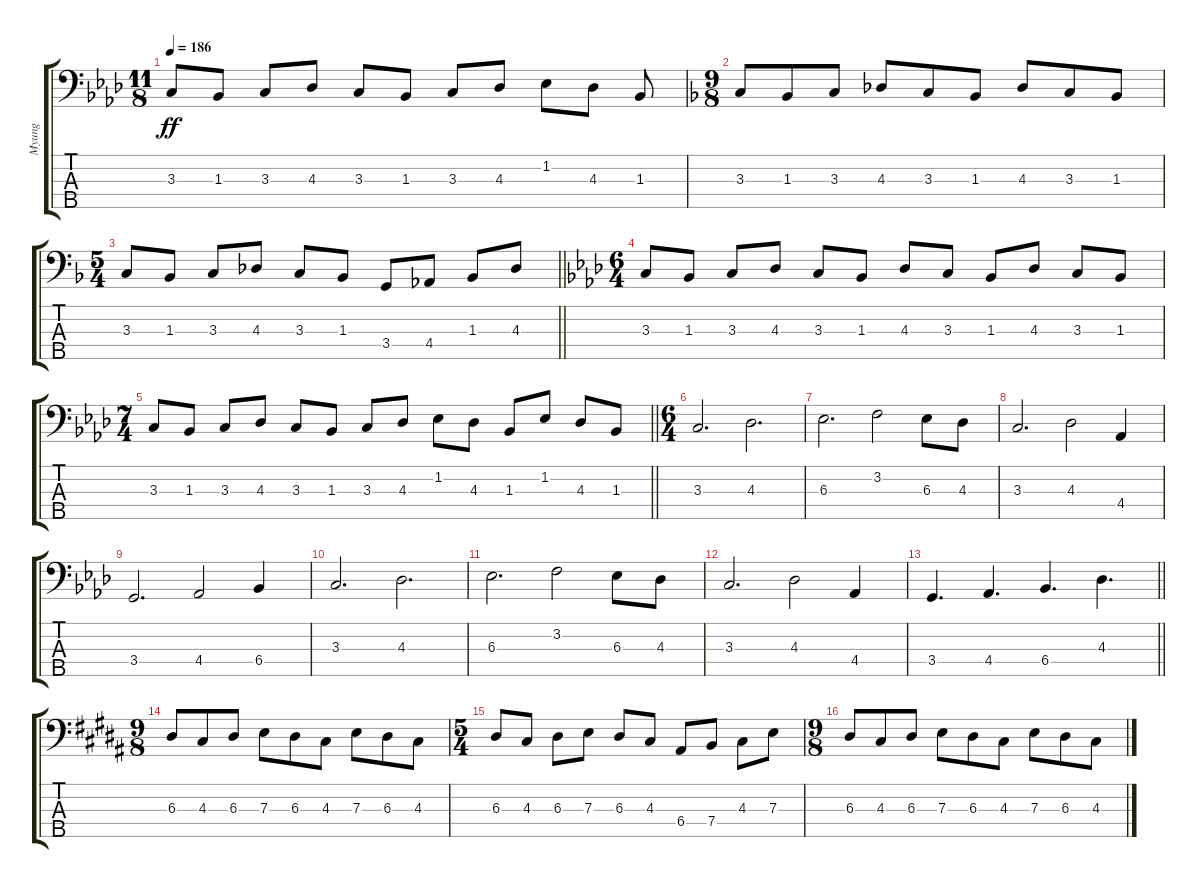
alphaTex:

\track ("Myung" "Myung") {instrument electricbassfinger}
\staff {score tabs}
\tuning (G2 D2 A1 E1 B0) {hide}
\ts (11 8)
\tempo 186
\clef f4
\ks ab
3.3.8{dy ff} 1.3.8 3.3.8 4.3.8 3.3.8 1.3.8 3.3.8 4.3.8 1.2.8 4.3.8 1.3.8 |
\ts (9 8)
\ks f
3.3.8 1.3.8 3.3.8 4.3.8 3.3.8 1.3.8 4.3.8 3.3.8 1.3.8 |
\ts (5 4)
\barLineRight lightlight
3.3.8 1.3.8 3.3.8 4.3.8 3.3.8 1.3.8 3.4.8 4.4.8 1.3.8 4.3.8 |
\ts (6 4)
\ks ab
3.3.8 1.3.8 3.3.8 4.3.8 3.3.8 1.3.8 4.3.8 3.3.8 1.3.8 4.3.8 3.3.8 1.3.8 |
\ts (7 4)
\barLineRight lightlight
3.3.8 1.3.8 3.3.8 4.3.8 3.3.8 1.3.8 3.3.8 4.3.8 1.2.8 4.3.8 1.3.8 1.2.8 4.3.8 1.3.8 |
\ts (6 4)
3.3.2{d} 4.3.2{d} |
6.3.2{d} 3.2.2 6.3.8 4.3.8 |
3.3.2{d} 4.3.2 4.4.4 |
3.4.2{d} 4.4.2 6.4.4 |
3.3.2{d} 4.3.2{d} |
6.3.2{d} 3.2.2 6.3.8 4.3.8 |
3.3.2{d} 4.3.2 4.4.4 |
\barLineRight lightlight
3.4.4{d} 4.4.4{d} 6.4.4{d} 4.3.4{d} |
\ts (9 8)
\ks b
6.3.8 4.3.8 6.3.8 7.3.8 6.3.8 4.3.8 7.3.8 6.3.8 4.3.8 |
\ts (5 4)
6.3.8 4.3.8 6.3.8 7.3.8 6.3.8 4.3.8 6.4.8 7.4.8 4.3.8 7.3.8 |
\ts (9 8)
6.3.8 4.3.8 6.3.8 7.3.8 6.3.8 4.3.8 7.3.8 6.3.8 4.3.8
